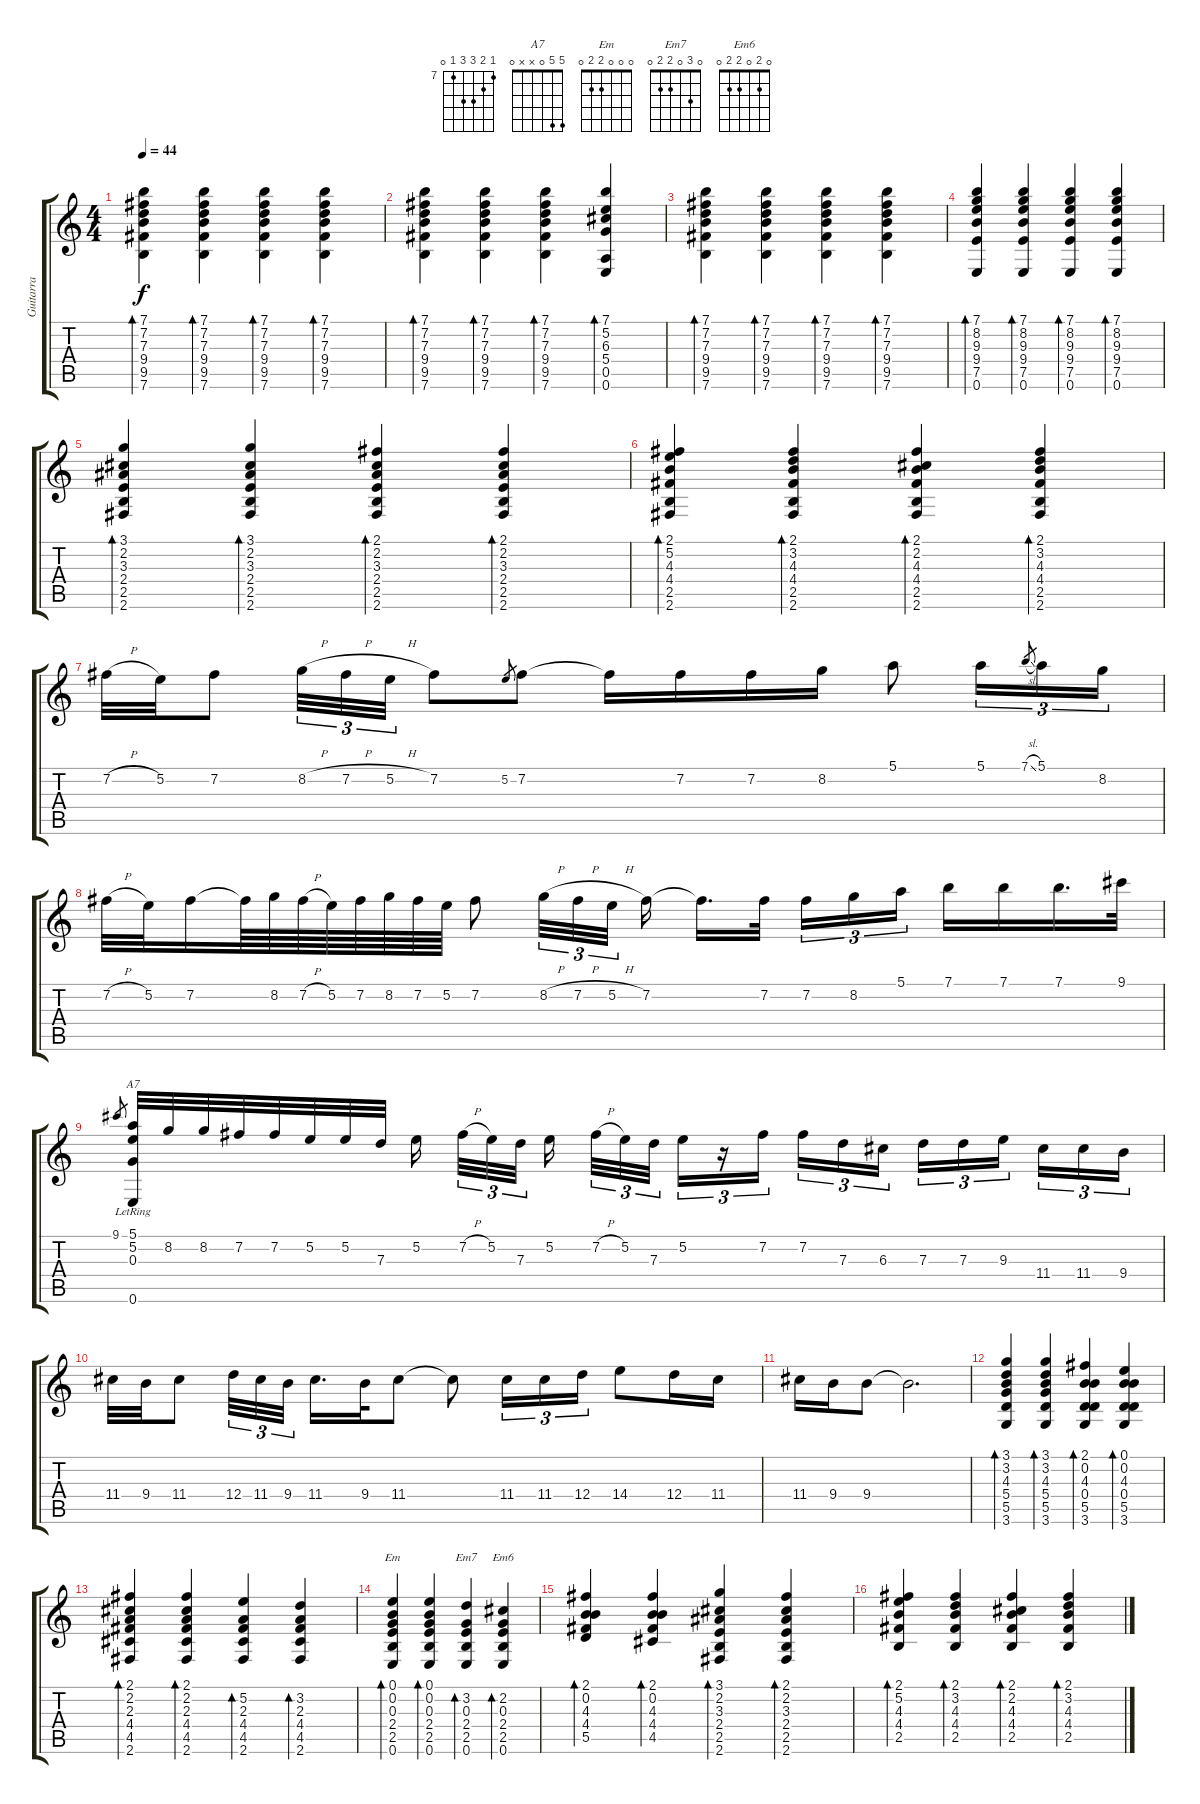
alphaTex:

\track ("Guitarra  Clasica" "Guitarra  ") {instrument acousticguitarnylon}
\staff {score tabs}
\tuning (E4 B3 G3 D3 A2 E2) {hide}
\chord (" " 7 8 9 9 7 0) {firstfret 7}
\chord ("A7" 5 5 0 x x 0)
\chord ("Em" 0 0 0 2 2 0)
\chord ("Em7" 0 3 0 2 2 0)
\chord ("Em6" 0 2 0 2 2 0)
\ts (4 4)
\tempo 44
\clef g2
\ks c
(7.1 7.2 7.3 9.4 9.5 7.6).4{bd 60 dy f instrument acousticguitarnylon} (7.1 7.2 7.3 9.4 9.5 7.6).4{bd 60} (7.1 7.2 7.3 9.4 9.5 7.6).4{bd 60} (7.1 7.2 7.3 9.4 9.5 7.6).4{bd 60} |
(7.1 7.2 7.3 9.4 9.5 7.6).4{bd 60} (7.1 7.2 7.3 9.4 9.5 7.6).4{bd 60} (7.1 7.2 7.3 9.4 9.5 7.6).4{bd 60} (7.1 5.2 6.3 5.4 0.5 0.6).4{bd 60} |
(7.1 7.2 7.3 9.4 9.5 7.6).4{bd 60} (7.1 7.2 7.3 9.4 9.5 7.6).4{bd 60} (7.1 7.2 7.3 9.4 9.5 7.6).4{bd 60} (7.1 7.2 7.3 9.4 9.5 7.6).4{bd 60} |
(7.1 8.2 9.3 9.4 7.5 0.6).4{bd 60 ch " "} (7.1 8.2 9.3 9.4 7.5 0.6).4{bd 60} (7.1 8.2 9.3 9.4 7.5 0.6).4{bd 60} (7.1 8.2 9.3 9.4 7.5 0.6).4{bd 60} |
(3.1 2.2 3.3 2.4 2.5 2.6).4{bd 60} (3.1 2.2 3.3 2.4 2.5 2.6).4{bd 60} (2.1 2.2 3.3 2.4 2.5 2.6).4{bd 60} (2.1 2.2 3.3 2.4 2.5 2.6).4{bd 60} |
(2.1 5.2 4.3 4.4 2.5 2.6).4{bd 60} (2.1 3.2 4.3 4.4 2.5 2.6).4{bd 60} (2.1 2.2 4.3 4.4 2.5 2.6).4{bd 60} (2.1 3.2 4.3 4.4 2.5 2.6).4{bd 60} |
7.2{h}.32 5.2.32 7.2.8 8.2{h}.32{tu (3 2)} 7.2{h}.32{tu (3 2)} 5.2{h}.32{tu (3 2)} 7.2.8 5.2.8{gr} 7.2.8 7.2{t}.16 7.2.16 7.2.16 8.2.16 5.1.8 5.1.16{tu (3 2)} 7.1{sl}.8{gr} 5.1.16{tu (3 2)} 8.2.16{tu (3 2)} |
7.2{h}.32 5.2.32 7.2.16 7.2{t}.64 8.2.64 7.2{h}.64 5.2.64 7.2.64 8.2.64 7.2.64 5.2.64 7.2.8 8.2{h}.32{tu (3 2)} 7.2{h}.32{tu (3 2)} 5.2{h}.32{tu (3 2) beam splitsecondary} 7.2.16 7.2{t}.16{d} 7.2.32{beam splitsecondary} 7.2.16{tu (3 2)} 8.2.16{tu (3 2)} 5.1.16{tu (3 2)} 7.1.16 7.1.16 7.1.16{d} 9.1.32 |
9.1.8{gr} (5.1 5.2{lr} 0.3{lr} 0.6{lr}).32{ch "A7"} 8.2.32 8.2.32 7.2.32 7.2.32 5.2.32 5.2.32 7.3.32 5.2.16{beam splitsecondary} 7.2{h}.32{tu (3 2)} 5.2.32{tu (3 2)} 7.3.32{tu (3 2) beam splitsecondary} 5.2.16{beam splitsecondary} 7.2{h}.32{tu (3 2)} 5.2.32{tu (3 2)} 7.3.32{tu (3 2)} 5.2.16{tu (3 2)} r.16{tu (3 2)} 7.2.16{tu (3 2) beam splitsecondary} 7.2.16{tu (3 2)} 7.3.16{tu (3 2)} 6.3.16{tu (3 2)} 7.3.16{tu (3 2)} 7.3.16{tu (3 2)} 9.3.16{tu (3 2) beam splitsecondary} 11.4.16{tu (3 2)} 11.4.16{tu (3 2)} 9.4.16{tu (3 2)} |
11.4.32 9.4.32 11.4.8 12.4.32{tu (3 2)} 11.4.32{tu (3 2)} 9.4.32{tu (3 2)} 11.4.16{d} 9.4.32 11.4.8 11.4{t}.8 11.4.16{tu (3 2)} 11.4.16{tu (3 2)} 12.4.16{tu (3 2)} 14.4.8 12.4.16 11.4.16 |
11.4.16 9.4.16 9.4.8 9.4{t}.2{d} |
(3.1 3.2 4.3 5.4 5.5 3.6).4{bd 60} (3.1 3.2 4.3 5.4 5.5 3.6).4{bd 60} (2.1 0.2 4.3 0.4 5.5 3.6).4{bd 60} (0.1 0.2 4.3 0.4 5.5 3.6).4{bd 60} |
(2.1 2.2 2.3 4.4 4.5 2.6).4{bd 60} (2.1 2.2 2.3 4.4 4.5 2.6).4{bd 60} (5.2 2.3 4.4 4.5 2.6).4{bd 60} (3.2 2.3 4.4 4.5 2.6).4{bd 60} |
(0.1 0.2 0.3 2.4 2.5 0.6).4{bd 60 ch "Em"} (0.1 0.2 0.3 2.4 2.5 0.6).4{bd 60} (3.2 0.3 2.4 2.5 0.6).4{bd 60 ch "Em7"} (2.2 0.3 2.4 2.5 0.6).4{bd 60 ch "Em6"} |
(2.1 0.2 4.3 4.4 5.5).4{bd 60} (2.1 0.2 4.3 4.4 4.5).4{bd 60} (3.1 2.2 3.3 2.4 2.5 2.6).4{bd 60} (2.1 2.2 3.3 2.4 2.5 2.6).4{bd 60} |
(2.1 5.2 4.3 4.4 2.5).4{bd 60} (2.1 3.2 4.3 4.4 2.5).4{bd 60} (2.1 2.2 4.3 4.4 2.5).4{bd 60} (2.1 3.2 4.3 4.4 2.5).4{bd 60}
